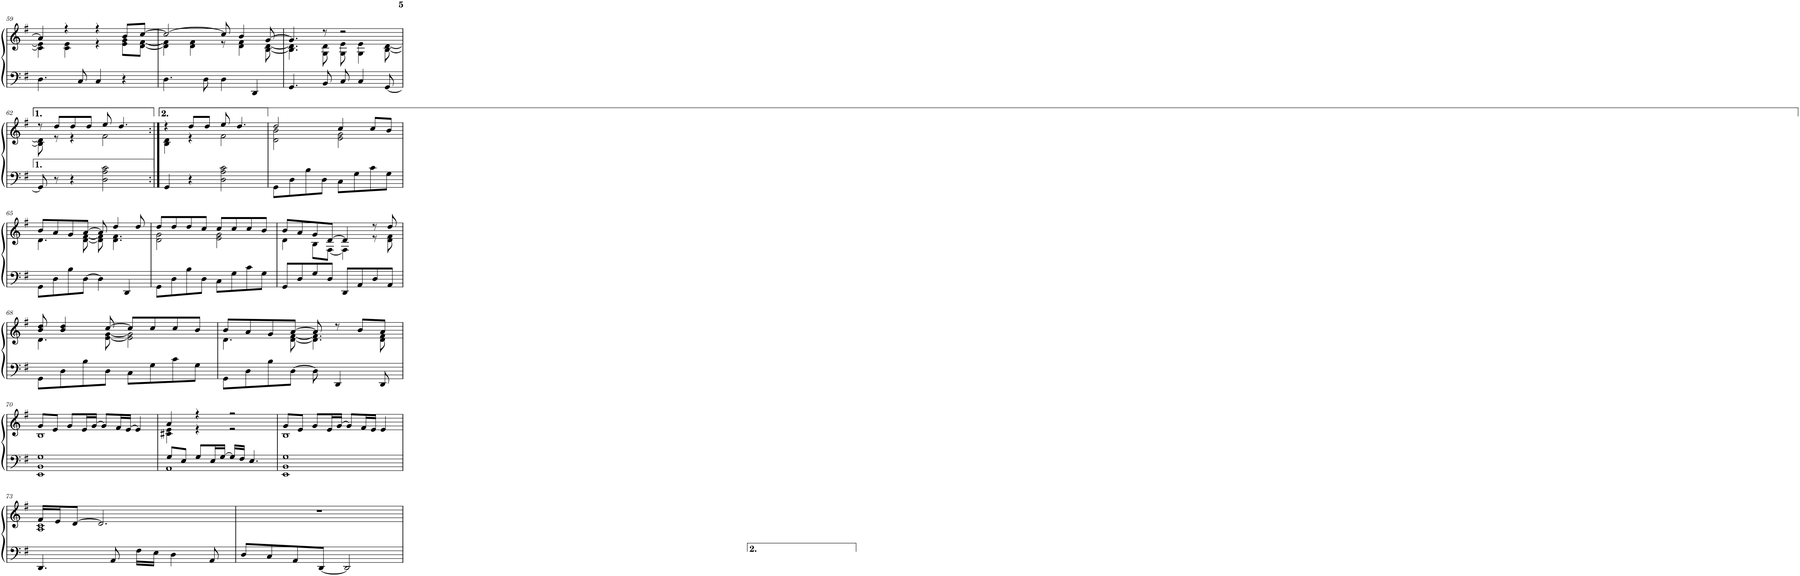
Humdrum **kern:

**kern	**kern
*part1	*part1
*staff2	*staff1
*I"Piano	*
*I'Pno.	*
!!LO:PB:g=z
*clefF4	*clefG2
*k[f#]	*k[f#]
*M4/4	*M4/4
=59	=59
*	*^
4.D\	4a/]	4c\] 4e\]
.	4r	4c\ 4e\
8C/	.	.
4C/	4r	4r
4r	8b/L	8e\ 8g\L
.	[8cc/J	[8d\ [8f#\J
=60	=60	=60
4.D\	2cc/_	4d\] 4f#\]
.	.	4d\ 4f#\
8D\	.	.
4D\	8cc/]	8r
.	4b/	4d\ 4f#\
4DD/	.	.
.	[8g/	[8B\ [8d\
=61	=61	=61
4.GG/	4.g/]	4.B\] 4.d\]
8BB/	8r	8G\ 8d\
8C/	2r	8G\ 8e\
4C/	.	4G\ 4e\
[8GG/	.	[8B\ [8d\
!!LO:LB:g=z	!!
=62	=62	=62
8GG/]	8r	8B\] 8d\]
8r	8dd/L	8r
4r	8dd/	4r
.	8dd/J	.
2D\ 2A\ 2c\	8ee/	2f#\
.	4.dd/	.
=63:|!	=63:|!	=63:|!
4GG/	4r	4B\ 4d\
4r	8dd/L	4r
.	8dd/J	.
2D\ 2A\ 2c\	8ee/	2f#\
.	4.dd/	.
=64	=64	=64
8GG\L	2dd/	2d\ 2b\
8D\	.	.
8B\	.	.
8D\J	.	.
8C\L	4cc/	2e\ 2g\
8G\	.	.
8c\	8cc/L	.
8G\J	8b/J	.
!!LO:LB:g=z	!!
=65	=65	=65
8GG\L	8b/L	4.d\
8D\	8a/	.
8B\	8g/	.
[8D\J	[8a/J	[8d\ [8f#\
4D\]	8a/]	8d\] 8f#\]
.	4dd/	4.d\ 4.f#\
4DD/	.	.
.	8dd/	.
=66	=66	=66
8GG\L	8dd/L	2d\ 2g\
8D\	8dd/	.
8B\	8dd/	.
8D\J	8cc/J	.
8C\L	8cc/L	2e\ 2g\
8G\	8cc/	.
8c\	8cc/	.
8G\J	8b/J	.
=67	=67	=67
8GG/L	8b/L	4d\
8D/	8a/	.
8G/	8g/	8B\L
8D/J	[8d/J	[8F#\J
8DD/L	4d/]	4F#\]
8AA/	.	.
8D/	8r	8r
8AA/J	8dd/	8d\ 8f#\
!!LO:LB:g=z	!!
=68	=68	=68
8GG\L	8b/ 8dd/	4.d\
8D\	4b/ 4dd/	.
8B\	.	.
8D\J	[8cc/	[8e\ [8g\
8C\L	8cc/L]	2e\] 2g\]
8G\	8cc/	.
8c\	8cc/	.
8G\J	8b/J	.
=69	=69	=69
8GG\L	8b/L	4.d\
8D\	8a/	.
8B\	8g/	.
[8D\J	[8a/J	[8d\ [8f#\
8D\]	8a/]	4.d\] 4.f#\]
4DD/	8r	.
.	8b/L	.
8DD/	8a/J	8d\ 8f#\
!!LO:LB:g=z	!!
=70	=70	=70
1EE 1BB 1G	8g/L	1B
.	8e/J	.
.	8g/L	.
.	16e/L	.
.	[16g/JJ	.
.	8g/L]	.
.	16f#/L	.
.	[16e/JJ	.
.	4e/]	.
=71	=71	=71
*^	*	*
8G/L	1AA	4a/	4c#X\ 4e\
8E/J	.	.	.
8G/L	.	4r	4r
16E/L	.	.	.
[16G/JJ	.	.	.
16G/LL]	.	2r	2r
16F#/JJ	.	.	.
4.E/	.	.	.
*v	*v	*	*
=72	=72	=72
1EE 1BB 1G	8g/L	1B
.	8e/J	.
.	8g/L	.
.	16e/L	.
.	[16g/JJ	.
.	8g/L]	.
.	16f#/L	.
.	16e/JJ	.
.	4e/	.
!!LO:LB:g=z	!!
=73	=73	=73
4.DD/	16f#/LL	1A 1c
.	16e/J	.
.	[8d/J	.
.	2.d/]	.
8AA/	.	.
16F#\LL	.	.
16E\JJ	.	.
4D\	.	.
8AA/	.	.
*	*v	*v
=74	=74
8D/L	1r
8C/	.
8AA/	.
[8DD/J	.
2DD/]	.
=	=
*-	*-
